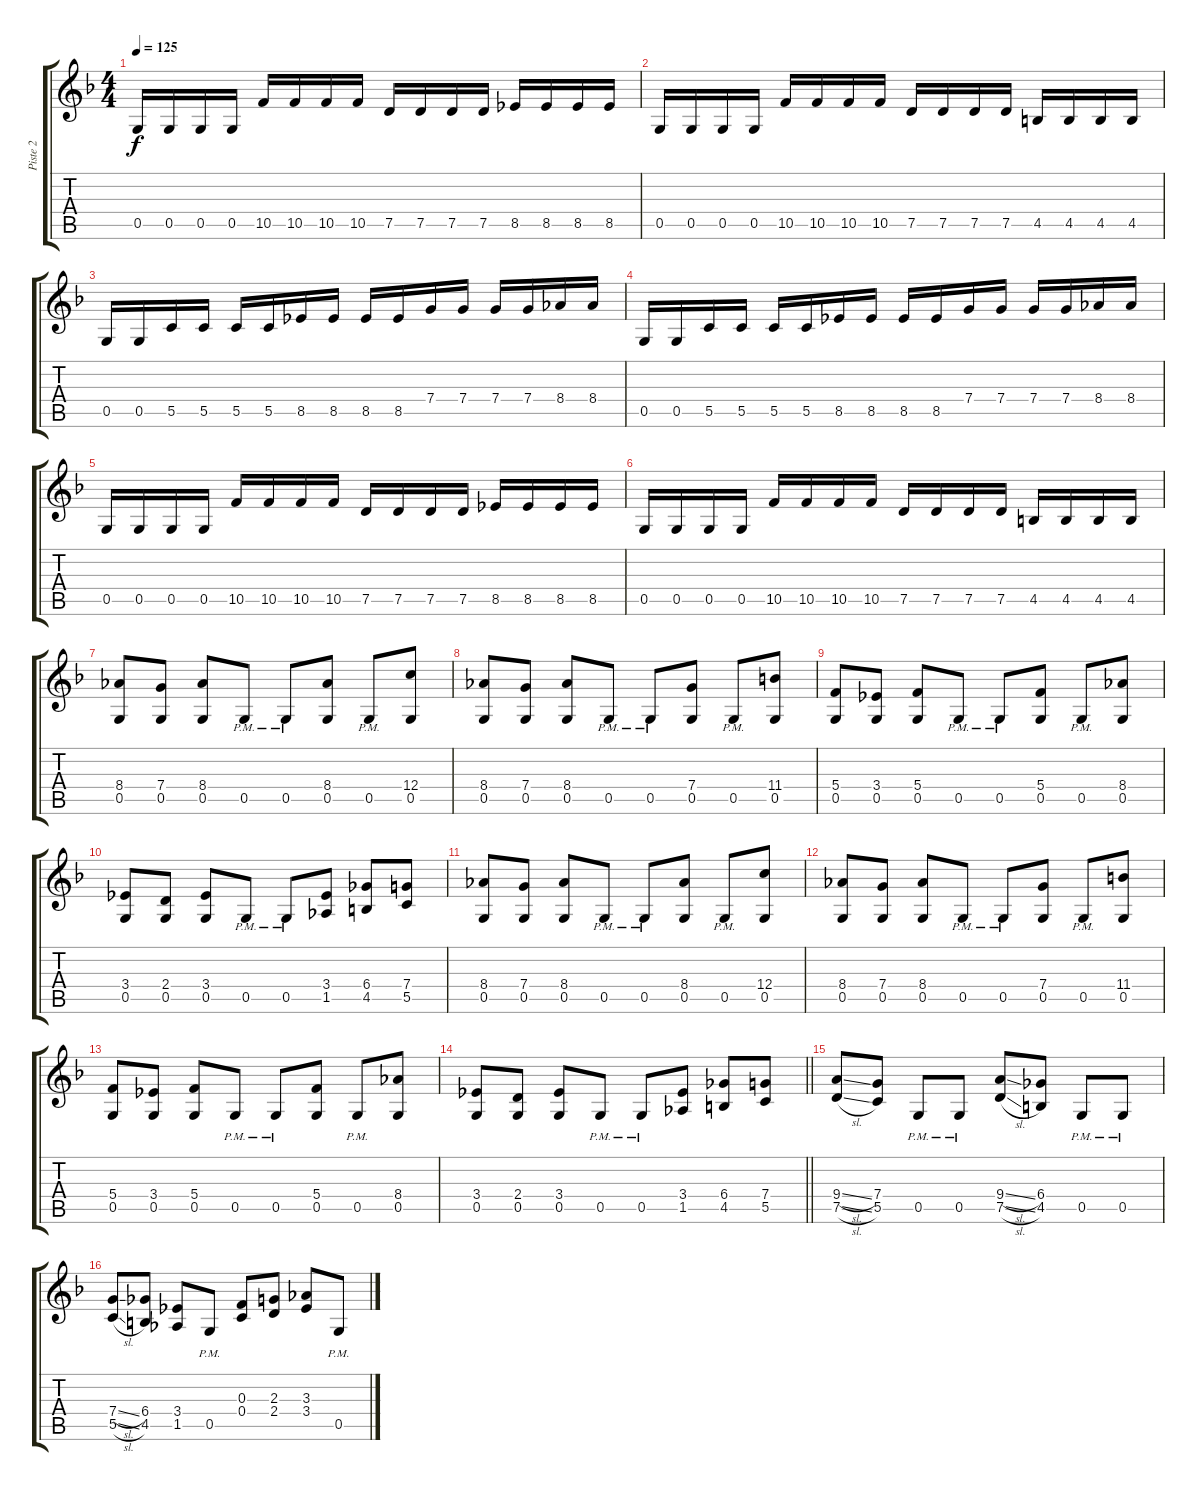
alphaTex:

\track ("Piste 2" "Piste 2") {instrument overdrivenguitar}
\staff {score tabs}
\tuning (D4 A3 F3 C3 G2 D2) {hide}
\ts (4 4)
\tempo 125
\clef g2
\ks dminor
0.5.16{dy f} 0.5.16 0.5.16 0.5.16 10.5.16 10.5.16 10.5.16 10.5.16 7.5.16 7.5.16 7.5.16 7.5.16 8.5.16 8.5.16 8.5.16 8.5.16 |
0.5.16 0.5.16 0.5.16 0.5.16 10.5.16 10.5.16 10.5.16 10.5.16 7.5.16 7.5.16 7.5.16 7.5.16 4.5.16 4.5.16 4.5.16 4.5.16 |
0.5.16 0.5.16 5.5.16 5.5.16 5.5.16 5.5.16 8.5.16 8.5.16 8.5.16 8.5.16 7.4.16 7.4.16 7.4.16 7.4.16 8.4.16 8.4.16 |
0.5.16 0.5.16 5.5.16 5.5.16 5.5.16 5.5.16 8.5.16 8.5.16 8.5.16 8.5.16 7.4.16 7.4.16 7.4.16 7.4.16 8.4.16 8.4.16 |
0.5.16 0.5.16 0.5.16 0.5.16 10.5.16 10.5.16 10.5.16 10.5.16 7.5.16 7.5.16 7.5.16 7.5.16 8.5.16 8.5.16 8.5.16 8.5.16 |
0.5.16 0.5.16 0.5.16 0.5.16 10.5.16 10.5.16 10.5.16 10.5.16 7.5.16 7.5.16 7.5.16 7.5.16 4.5.16 4.5.16 4.5.16 4.5.16 |
(8.4 0.5).8 (7.4 0.5).8 (8.4 0.5).8 0.5{pm}.8 0.5{pm}.8 (8.4 0.5).8 0.5{pm}.8 (12.4 0.5).8 |
(8.4 0.5).8 (7.4 0.5).8 (8.4 0.5).8 0.5{pm}.8 0.5{pm}.8 (7.4 0.5).8 0.5{pm}.8 (11.4 0.5).8 |
(5.4 0.5).8 (3.4 0.5).8 (5.4 0.5).8 0.5{pm}.8 0.5{pm}.8 (5.4 0.5).8 0.5{pm}.8 (8.4 0.5).8 |
(3.4 0.5).8 (2.4 0.5).8 (3.4 0.5).8 0.5{pm}.8 0.5{pm}.8 (3.4 1.5).8 (6.4 4.5).8 (7.4 5.5).8 |
(8.4 0.5).8 (7.4 0.5).8 (8.4 0.5).8 0.5{pm}.8 0.5{pm}.8 (8.4 0.5).8 0.5{pm}.8 (12.4 0.5).8 |
(8.4 0.5).8 (7.4 0.5).8 (8.4 0.5).8 0.5{pm}.8 0.5{pm}.8 (7.4 0.5).8 0.5{pm}.8 (11.4 0.5).8 |
(5.4 0.5).8 (3.4 0.5).8 (5.4 0.5).8 0.5{pm}.8 0.5{pm}.8 (5.4 0.5).8 0.5{pm}.8 (8.4 0.5).8 |
\barLineRight lightlight
(3.4 0.5).8 (2.4 0.5).8 (3.4 0.5).8 0.5{pm}.8 0.5{pm}.8 (3.4 1.5).8 (6.4 4.5).8 (7.4 5.5).8 |
(9.4{sl} 7.5{sl}).8 (7.4 5.5).8 0.5{pm}.8 0.5{pm}.8 (9.4{sl} 7.5{sl}).8 (6.4 4.5).8 0.5{pm}.8 0.5{pm}.8 |
(7.4{sl} 5.5{sl}).8 (6.4 4.5).8 (3.4 1.5).8 0.5{pm}.8 (0.3 0.4).8 (2.3 2.4).8 (3.3 3.4).8 0.5{pm}.8
